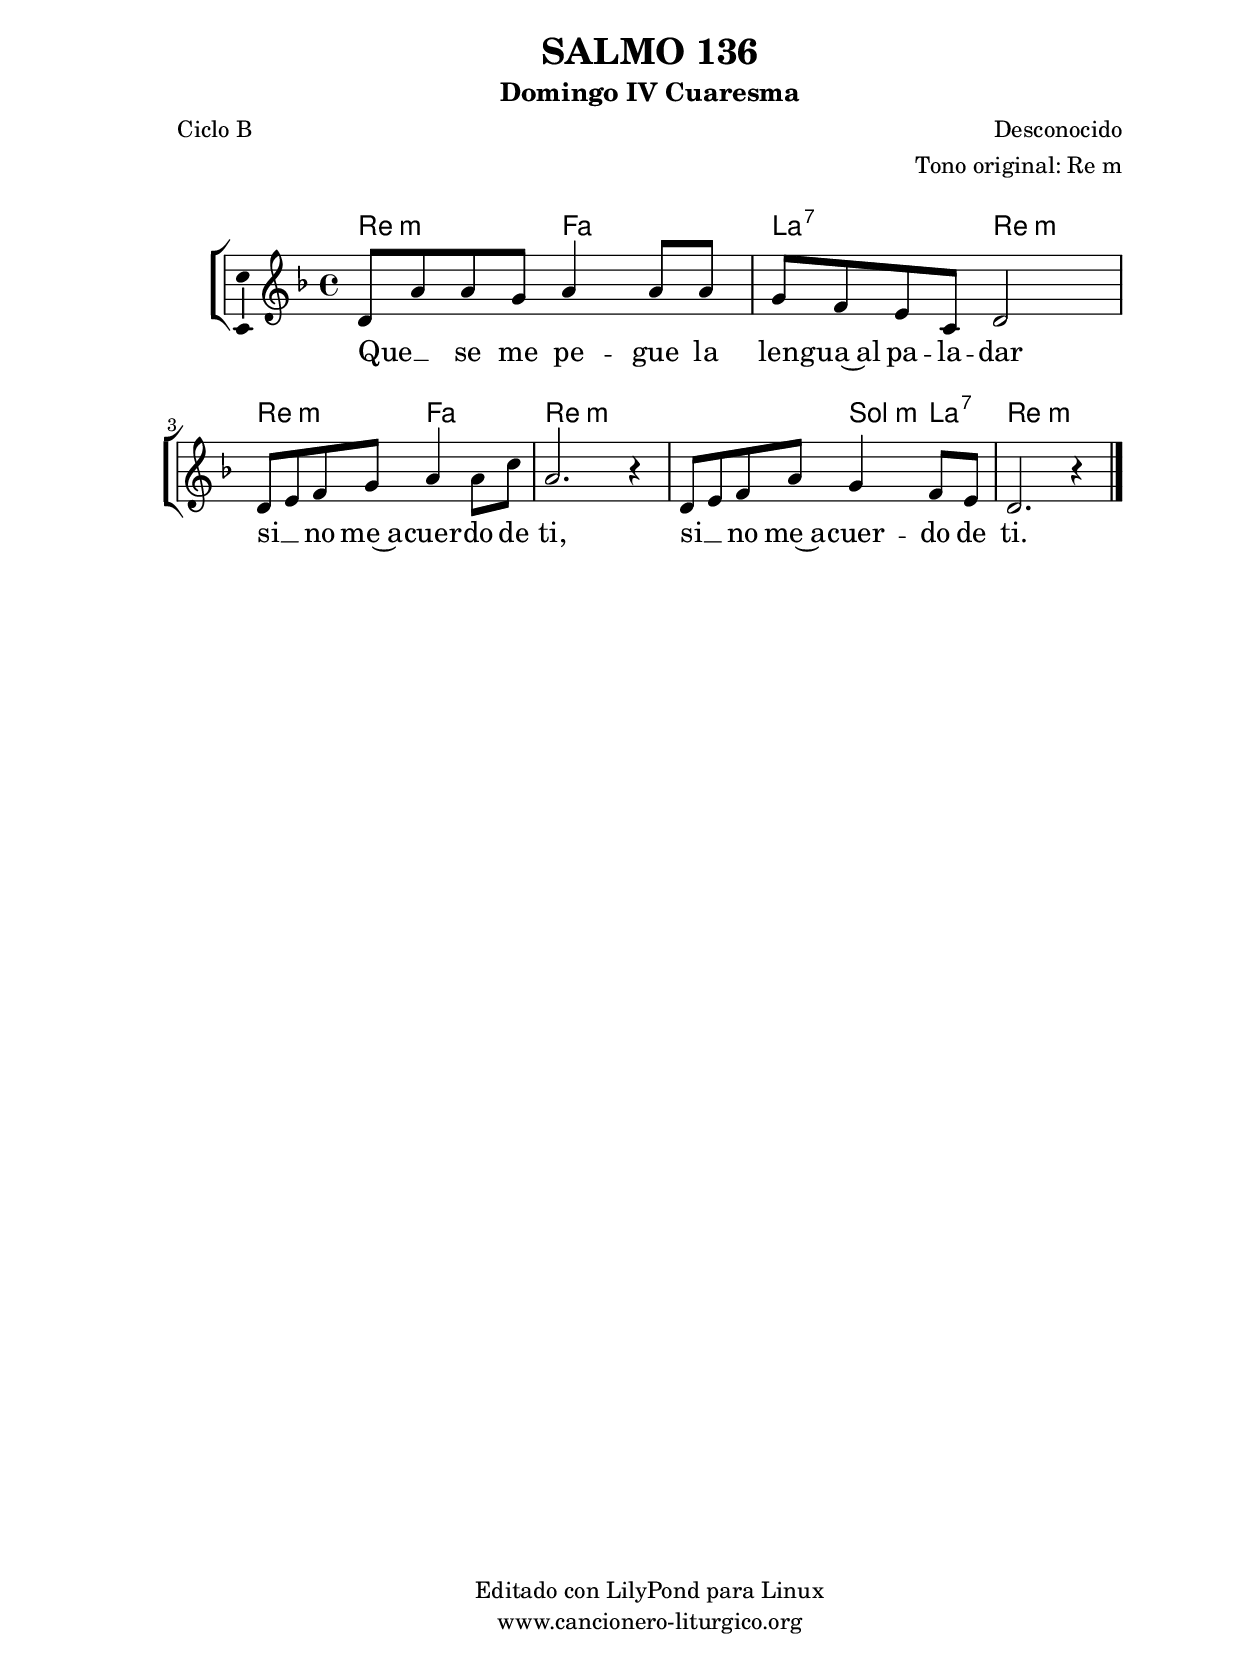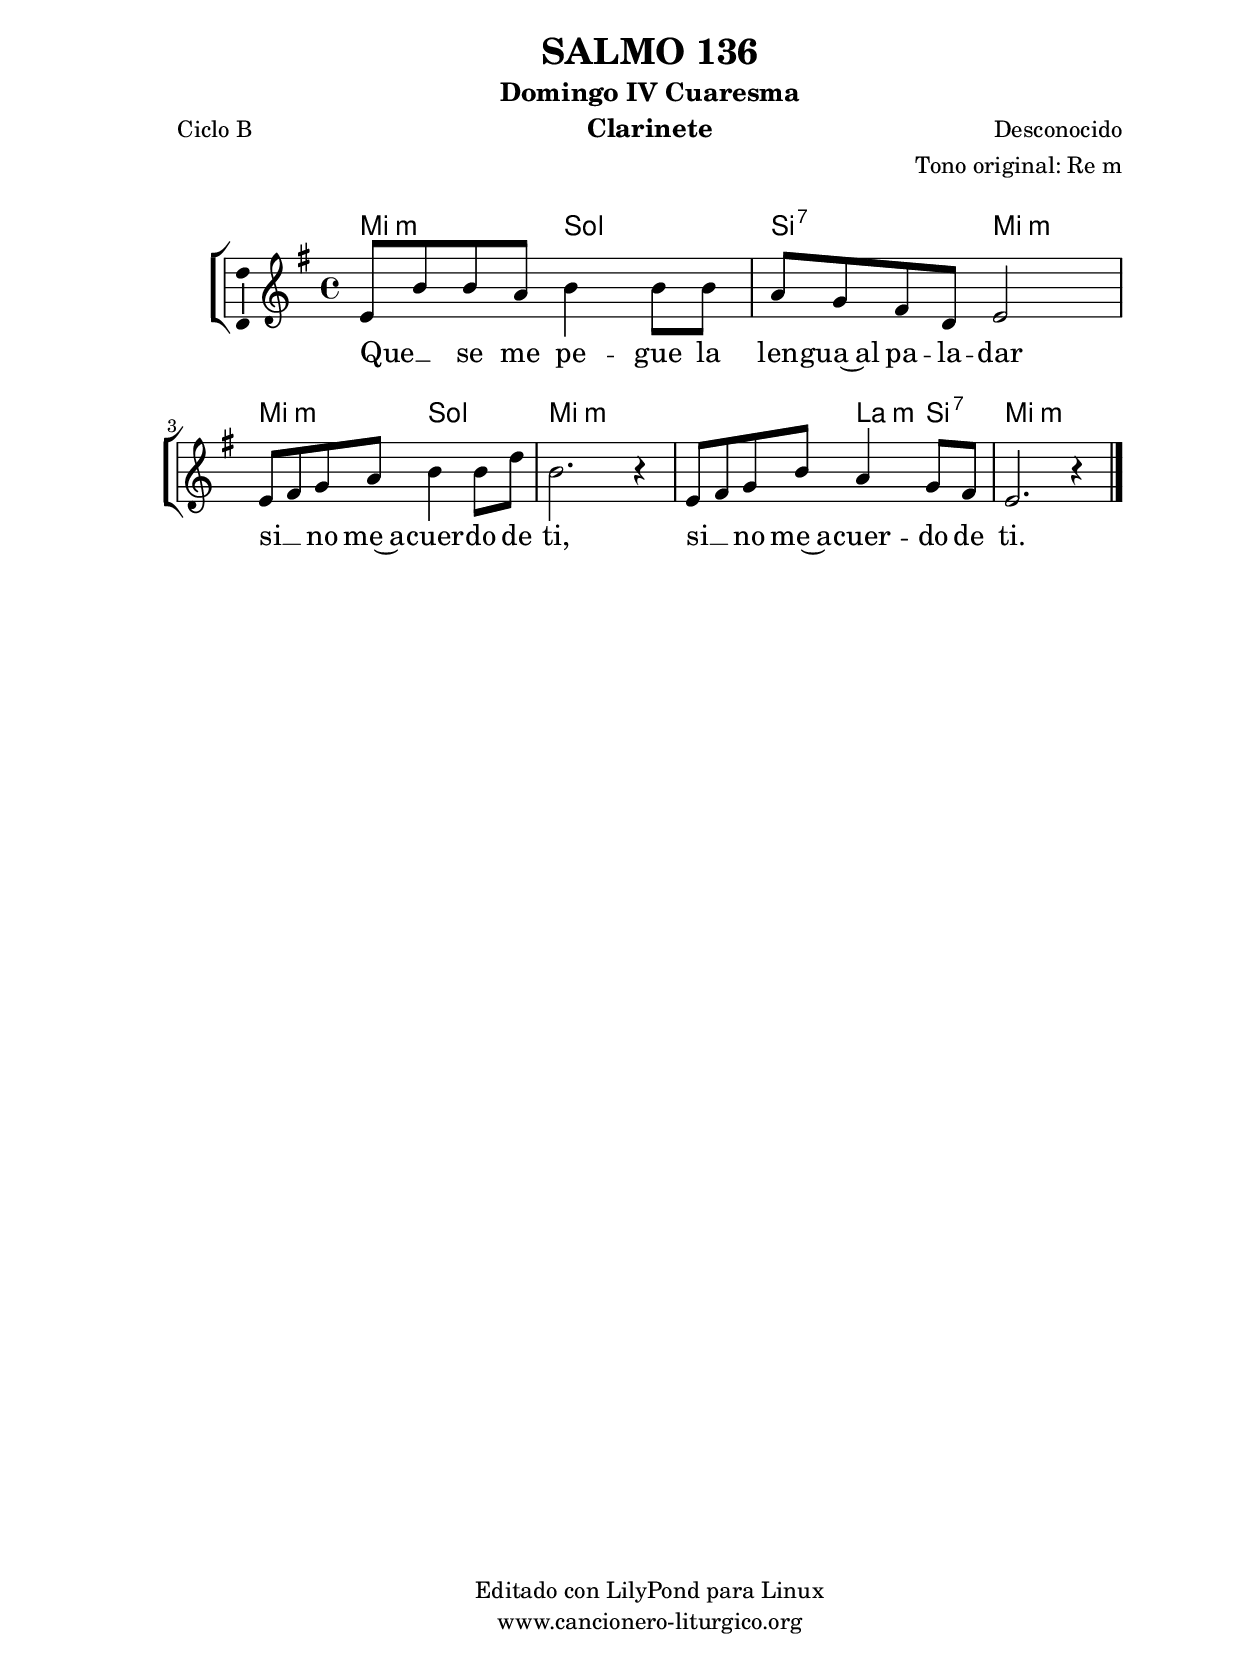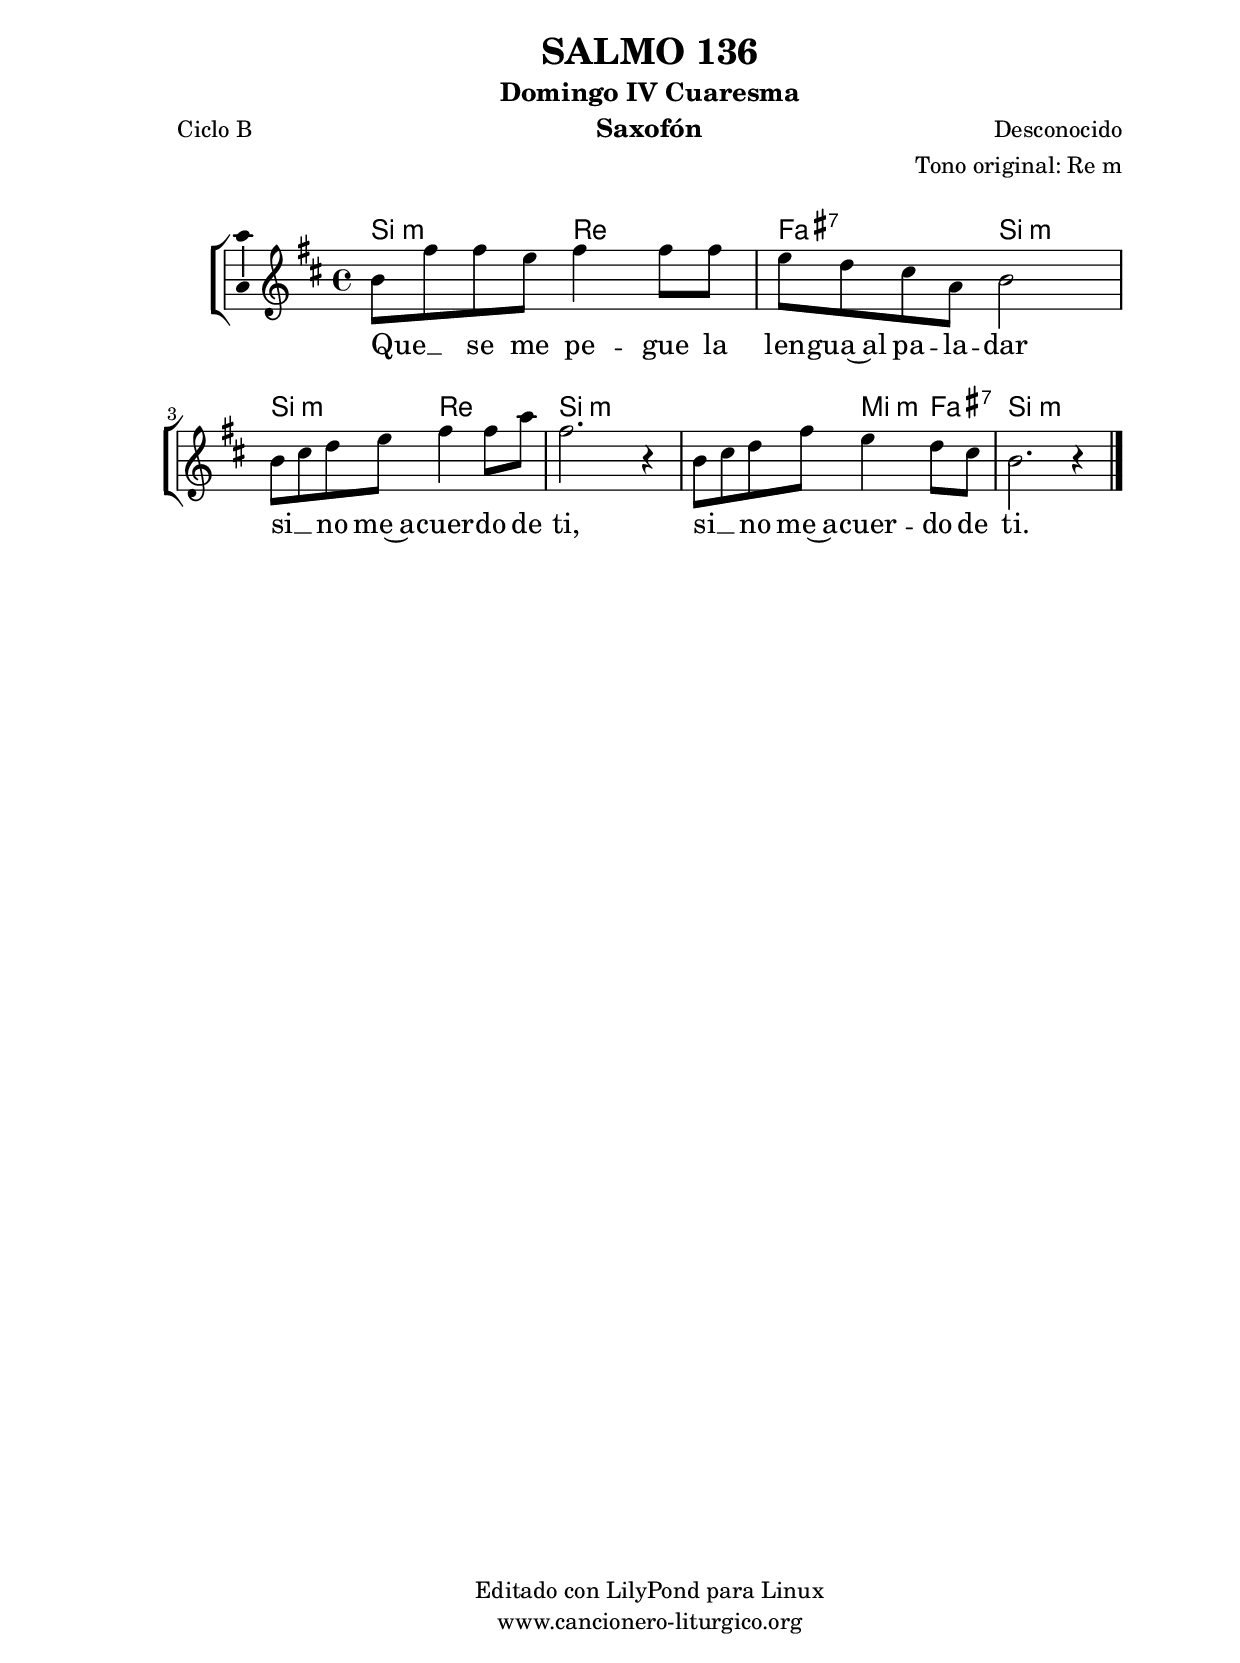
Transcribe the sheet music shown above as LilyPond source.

%
%para convertir .midi en .wav:
%timidity filename.midi -Ow -o finename.wav
%
%
%Para convertir de .wav a .mp3:
%lame -h -m j filename.wav
%
%
%para escuchar el midi:
%timidity nombrefichero.midi
%


%versión de lilypond para la que se ha escrito esta partitura:
\version "2.16.0"

	%Tamaño papel
	#(set-default-paper-size "a4")
	%Tamaño partitura
	#(set-global-staff-size 20)
	%No responde al pulsar sobre una nota
	#(ly:set-option 'point-and-click #f)

%parámetros del encabezamiento:
\header {
	title = "SALMO 136"
	subtitle = "Domingo IV Cuaresma"
	composer = "Desconocido"
	poet = "Ciclo B"
	meter = ""
	arranger = "Tono original: Re m"
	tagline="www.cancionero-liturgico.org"
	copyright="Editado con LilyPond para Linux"
	}

%parámetros asociados al papel:
\paper  {
	oddHeaderMarkup = \markup {\fill-line { \on-the-fly #not-first-page \fromproperty #'header:title \on-the-fly #not-first-page \fromproperty #'header:composer }}
	evenHeaderMarkup = \markup {\fill-line { \fromproperty #'header:composer \fromproperty #'header:title }}
	#(set-paper-size "a4")
	print-page-number = ##f
	first-page-number = 1
	print-first-page-number = ##f
%	head-separation = 3.0 \cm
	top-margin = 2.0 \cm
	bottom-margin = 0.5\cm
%%%	bottom-margin = -1.0\cm
	left-margin = 3.0 \cm
	line-width = 16.0 \cm 
	indent = 8\mm
	interscoreline = 2.\mm
	between-system-space = 15\mm
%	para que las partituras no llenen la hoja:
	ragged-bottom = ##t
%	idem para la última hoja:
	ragged-last-bottom = ##f
%	para que las partituras llenen el ancho del papel:
	ragged-last = ##f
	after-title-space = 2.5 \cm
%page-count=1
%system-count=8

	%Flexible Vertical Spacing
%	markup-markup-spacing =
%	#'((basic-distance . 15) (minimum-distance . 15) (padding . 3))
	markup-system-spacing =
	#'((basic-distance . 15) (minimum-distance . 15) (padding . 3))
	system-system-spacing =
	#'((basic-distance . 15) (minimum-distance . 15) (padding . 3))
	score-system-spacing =
	#'((basic-distance . 15) (minimum-distance . 15) (padding . 5))
%	top-system-spacing = % header
%	#'((basic-distance . 8) (minimum-distance . 0) (padding . 3))
%	top-markup-spacing =
%	#'((basic-distance . 20) (minimum-distance . 20) (padding . 3))
	last-bottom-spacing = % footer
	#'((basic-distance . 5) (minimum-distance . 5) (padding . 3))
%	score-markup-spacing =
%	#'((basic-distance . 16) (minimum-distance . 13) (padding . 3))

	}


%parámetros que afectan a toda la partitura:
global =  {
	%clave de sol (G):
	\clef G
	%armadura:
%	\transpose c a
	\key d \minor
	\tempo 4=80
	\set Score.tempoHideNote = ##t
	}


acordes = {
	\italianChords
	\chordmode {
%	\transpose c a
{

d2:m f a:7 d:m
d:m f d:m s
d:m g4:m a:7 d1:m

	}
	}
}

melodia = 
%\transpose c a
{
	\relative c'{
	\time 4/4

d8 a' a g a4 a8 a
g8 f e c d2
d8 e f g a4 a8 c
a2. r4
d,8 e f a g4 f8 e
d2. r4

	\bar "|."
	}
	}


texto = \lyricmode {
Que __ _ se me pe -- gue la len -- gua~al pa -- la -- dar si __ _ no me~a -- cuer -- do de ti, si __ _ no me~a -- cuer -- do de ti.
	}


acordesStaff = \context ChordNames = acordesStaff <<
	\set chordChanges = ##t
	\acordes
	>>


vozStaff = \context Voice = vozStaff
\with {\consists "Ambitus_engraver"}
<<
%	\set Staff.instrumentName = ""
%	\set Staff.shortInstrumentName = ""
%	\set Staff.midiInstrument = #"clarinet"
%	\set Staff.midiInstrument = #"cello"
%	\set Staff.midiInstrument = #"flute"
	\set Staff.midiInstrument = #"electric guitar (jazz)"
%	\set Staff.midiInstrument = #"english horn"
%	\set Staff.midiInstrument = #"violin"
%	\set Staff.midiInstrument = #"glockenspiel"
	\set Staff.midiMinimumVolume = #0.7
	\set Staff.midiMaximumVolume = #0.9
	\global
	\melodia
	>>


textoStaff = \context Lyrics = textoStaff <<
	\lyricsto vozStaff \texto
	>>

\book {
	\score {
		\context ChoirStaff {
			\override StaffGroup.SystemStartBracket #'collapse-height = #1
			\override Score.SystemStartBar #'collapse-height = #1
			<<
			\acordesStaff
			\vozStaff
			\textoStaff
			>>
			}
		\layout {
	    		\context {
				\Lyrics
				\override LyricText #'font-size = #2
				}
	   		 \context {
				\Score
				%fontSize = #3
				\override StaffSymbol #'staff-space = #(magstep +3)
				%\override Beam #'thickness = #0.55
				%\override SpacingSpanner #'spacing-increment = #1.0
				%\override Slur #'height-limit = #1.5
				}
			}
		}
	\score {
		\unfoldRepeats
		\context ChoirStaff {
			<<
			\acordesStaff
			\vozStaff
			>>
			}
		\midi {
	  		\context {
	  			\Score
				tempoWholesPerMinute = #(ly:make-moment 70 4)
				}
			}
		}
	}

%Partitura para clarinete
#(define output-suffix "C")
\book {
	\header{
		instrument = "Clarinete"
		}
	\score {
		\context ChoirStaff {
			\override StaffGroup.SystemStartBracket #'collapse-height = #1
			\override Score.SystemStartBar #'collapse-height = #1
\transpose c d
			<<
			\acordesStaff
			\vozStaff
			\textoStaff
			>>
			}
		\layout {
	    		\context {
				\Lyrics
				\override LyricText #'font-size = #2
				}
	   		 \context {
				\Score
				%fontSize = #3
				\override StaffSymbol #'staff-space = #(magstep +3)
				%\override Beam #'thickness = #0.55
				%\override SpacingSpanner #'spacing-increment = #1.0
				%\override Slur #'height-limit = #1.5
				}
			}
		}
	}

%Partitura para saxofón
#(define output-suffix "S")
\book {
	\header{
		instrument = "Saxofón"
		}
	\score {
		\context ChoirStaff {
			\override StaffGroup.SystemStartBracket #'collapse-height = #1
			\override Score.SystemStartBar #'collapse-height = #1
\transpose c a
			<<
			\acordesStaff
			\vozStaff
			\textoStaff
			>>
			}
		\layout {
	    		\context {
				\Lyrics
				\override LyricText #'font-size = #2
				}
	   		 \context {
				\Score
				%fontSize = #3
				\override StaffSymbol #'staff-space = #(magstep +3)
				%\override Beam #'thickness = #0.55
				%\override SpacingSpanner #'spacing-increment = #1.0
				%\override Slur #'height-limit = #1.5
				}
			}
		}
	}

